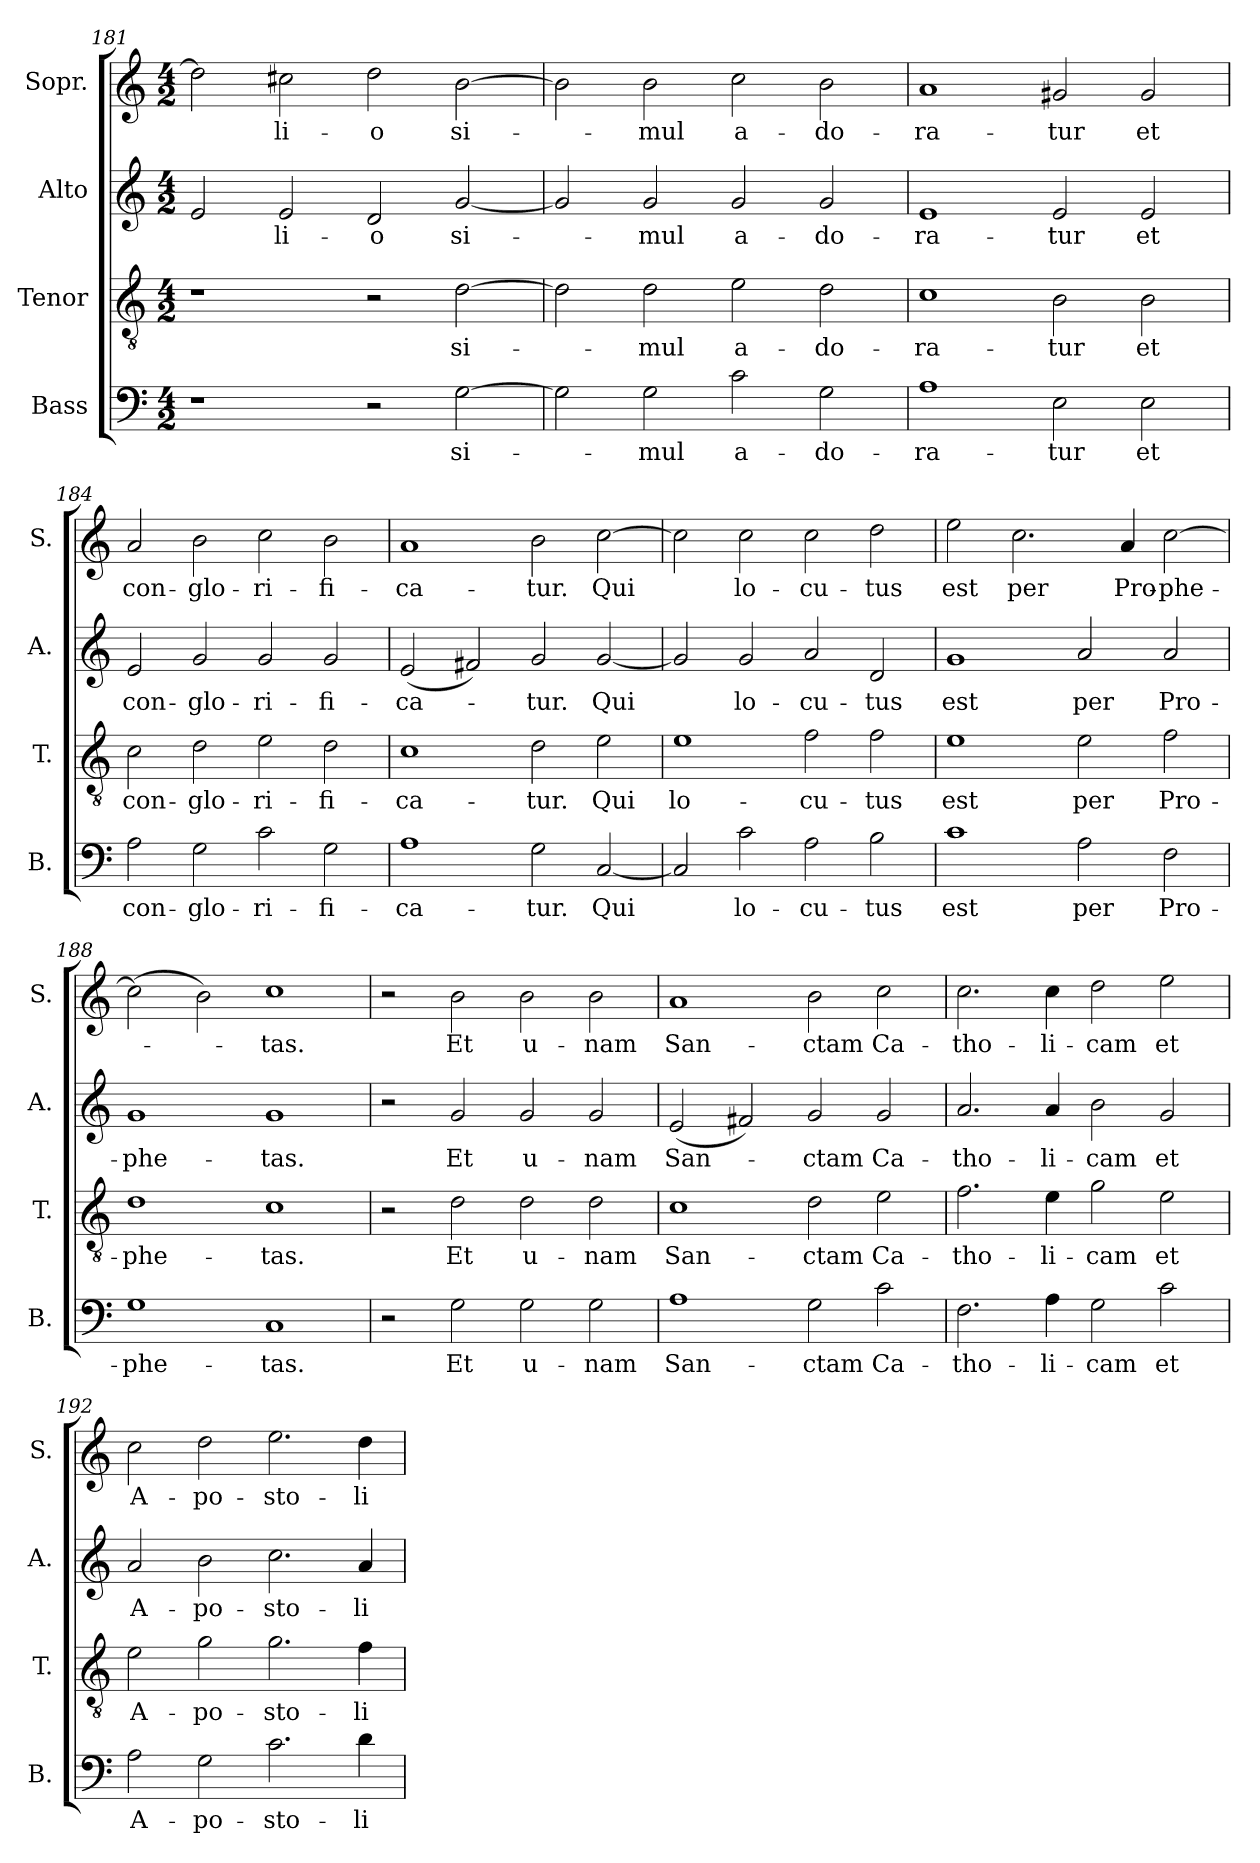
**kern	**text	**kern	**text	**kern	**text	**kern	**text
*part4	*part4	*part3	*part3	*part2	*part2	*part1	*part1
*staff4	*staff4	*staff3	*staff3	*staff2	*staff2	*staff1	*staff1
*I"Bass	*	*I"Tenor	*	*I"Alto	*	*I"Sopr.	*
*I'B.	*	*I'T.	*	*I'A.	*	*I'S.	*
*clefF4	*	*clefGv2	*	*clefG2	*	*clefG2	*
*	*	*ITrd7c12	*	*	*	*	*
*k[]	*	*k[]	*	*k[]	*	*k[]	*
*M4/2	*	*M4/2	*	*M4/2	*	*M4/2	*
=181	=181	=181	=181	=181	=181	=181	=181
1r	.	1r	.	2e/	.	2dd\]	.
.	.	.	.	2e/	-li-	2cc#X\	-li-
2r	.	2r	.	2d/	-o	2dd\	-o
[2G\	si-	[2D\	si-	[2g/	si-	[2b\	si-
!!LO:LB:g=z
=182	=182	=182	=182	=182	=182	=182	=182
2G\]	.	2D\]	.	2g/]	.	2b\]	.
2G\	-mul	2D\	-mul	2g/	-mul	2b\	-mul
2c\	a-	2E\	a-	2g/	a-	2cc\	a-
2G\	-do-	2D\	-do-	2g/	-do-	2b\	-do-
=183	=183	=183	=183	=183	=183	=183	=183
1A	-ra-	1C	-ra-	1e	-ra-	1a	-ra-
2E\	-tur	2BB\	-tur	2e/	-tur	2g#X/	-tur
2E\	et	2BB\	et	2e/	et	2g#/	et
=184	=184	=184	=184	=184	=184	=184	=184
2A\	con-	2C\	con-	2e/	con-	2a/	con-
2G\	-glo-	2D\	-glo-	2g/	-glo-	2b\	-glo-
2c\	-ri-	2E\	-ri-	2g/	-ri-	2cc\	-ri-
2G\	-fi-	2D\	-fi-	2g/	-fi-	2b\	-fi-
=185	=185	=185	=185	=185	=185	=185	=185
1A	-ca-	1C	-ca-	(2e/	-ca-	1a	-ca-
.	.	.	.	2f#i/)	.	.	.
2G\	-tur.	2D\	-tur.	2g/	-tur.	2b\	-tur.
[2C/	Qui	2E\	Qui	[2g/	Qui	[2cc\	Qui
=186	=186	=186	=186	=186	=186	=186	=186
2C/]	.	1E	lo-	2g/]	.	2cc\]	.
2c\	lo-	.	.	2g/	lo-	2cc\	lo-
2A\	-cu-	2F\	-cu-	2a/	-cu-	2cc\	-cu-
2B\	-tus	2F\	-tus	2d/	-tus	2dd\	-tus
=187	=187	=187	=187	=187	=187	=187	=187
1c	est	1E	est	1g	est	2ee\	est
.	.	.	.	.	.	2.cc\	per
2A\	per	2E\	per	2a/	per	.	.
.	.	.	.	.	.	4a/	Pro-
2F\	Pro-	2F\	Pro-	2a/	Pro-	[2cc\	-phe-
=188	=188	=188	=188	=188	=188	=188	=188
1G	-phe-	1D	-phe-	1g	-phe-	(2cc\]	.
.	.	.	.	.	.	2b\)	.
1C	-tas.	1C	-tas.	1g	-tas.	1cc	-tas.
!!LO:PB:g=z
=189	=189	=189	=189	=189	=189	=189	=189
2r	.	2r	.	2r	.	2r	.
2G\	Et	2D\	Et	2g/	Et	2b\	Et
2G\	u-	2D\	u-	2g/	u-	2b\	u-
2G\	-nam	2D\	-nam	2g/	-nam	2b\	-nam
=190	=190	=190	=190	=190	=190	=190	=190
1A	San-	1C	San-	(2e/	San-	1a	San-
.	.	.	.	2f#i/)	.	.	.
2G\	-ctam	2D\	-ctam	2g/	-ctam	2b\	-ctam
2c\	Ca-	2E\	Ca-	2g/	Ca-	2cc\	Ca-
=191	=191	=191	=191	=191	=191	=191	=191
2.F\	-tho-	2.F\	-tho-	2.a/	-tho-	2.cc\	-tho-
4A\	-li-	4E\	-li-	4a/	-li-	4cc\	-li-
2G\	-cam	2G\	-cam	2b\	-cam	2dd\	-cam
2c\	et	2E\	et	2g/	et	2ee\	et
=192	=192	=192	=192	=192	=192	=192	=192
2A\	A-	2E\	A-	2a/	A-	2cc\	A-
2G\	-po-	2G\	-po-	2b\	-po-	2dd\	-po-
2.c\	-sto-	2.G\	-sto-	2.cc\	-sto-	2.ee\	-sto-
4d\	-li-	4F\	-li-	4a/	-li-	4dd\	-li-
=	=	=	=	=	=	=	=
*-	*-	*-	*-	*-	*-	*-	*-
